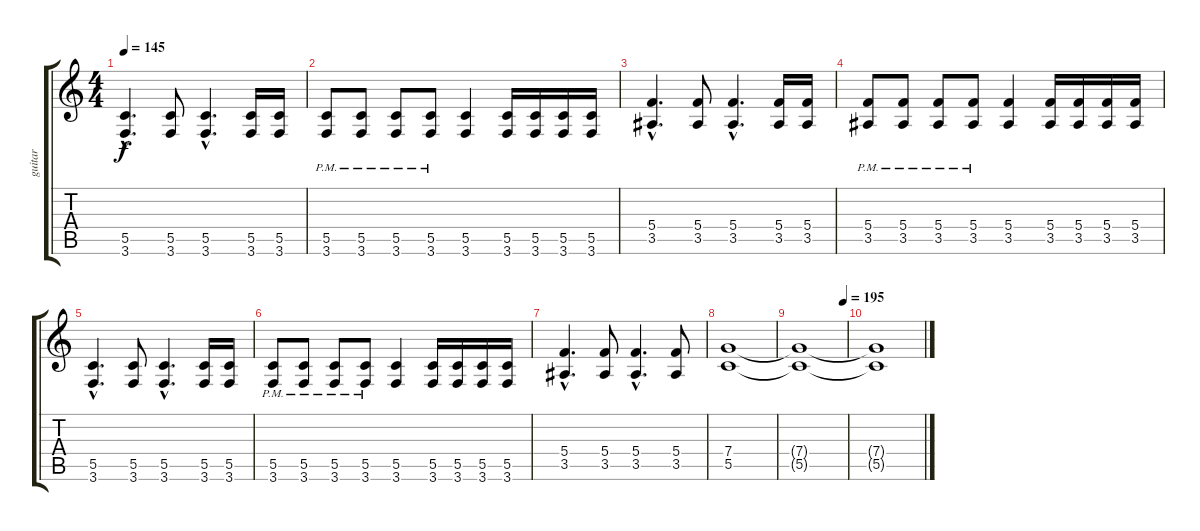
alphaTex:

\track ("guitar" "guitar") {instrument distortionguitar}
\staff {score tabs}
\tuning (D4 A3 F3 C3 G2 D2) {hide}
\ts (4 4)
\tempo 145
\clef g2
\ks c
(5.5{hac} 3.6{hac}).4{d dy f volume 13} (5.5 3.6).8 (5.5{hac} 3.6{hac}).4{d} (5.5 3.6).16 (5.5 3.6).16 |
(5.5{pm} 3.6).8 (5.5{pm} 3.6).8 (5.5{pm} 3.6).8 (5.5{pm} 3.6).8 (5.5 3.6).4 (5.5 3.6).16 (5.5 3.6).16 (5.5 3.6).16 (5.5 3.6).16 |
(5.4{hac} 3.5{hac}).4{d} (5.4 3.5).8 (5.4{hac} 3.5{hac}).4{d} (5.4 3.5).16 (5.4 3.5).16 |
(5.4{pm} 3.5).8 (5.4{pm} 3.5).8 (5.4{pm} 3.5).8 (5.4{pm} 3.5).8 (5.4 3.5).4 (5.4 3.5).16 (5.4 3.5).16 (5.4 3.5).16 (5.4 3.5).16 |
(5.5{hac} 3.6{hac}).4{d} (5.5 3.6).8 (5.5{hac} 3.6{hac}).4{d} (5.5 3.6).16 (5.5 3.6).16 |
(5.5{pm} 3.6).8 (5.5{pm} 3.6).8 (5.5{pm} 3.6).8 (5.5{pm} 3.6).8 (5.5 3.6).4 (5.5 3.6).16 (5.5 3.6).16 (5.5 3.6).16 (5.5 3.6).16 |
(5.4{hac} 3.5{hac}).4{d} (5.4 3.5).8 (5.4{hac} 3.5{hac}).4{d} (5.4 3.5).8 |
(7.4 5.5).1 |
\tempo (195 0.9375)
(7.4{t} 5.5{t}).1 |
(7.4{t} 5.5{t}).1
